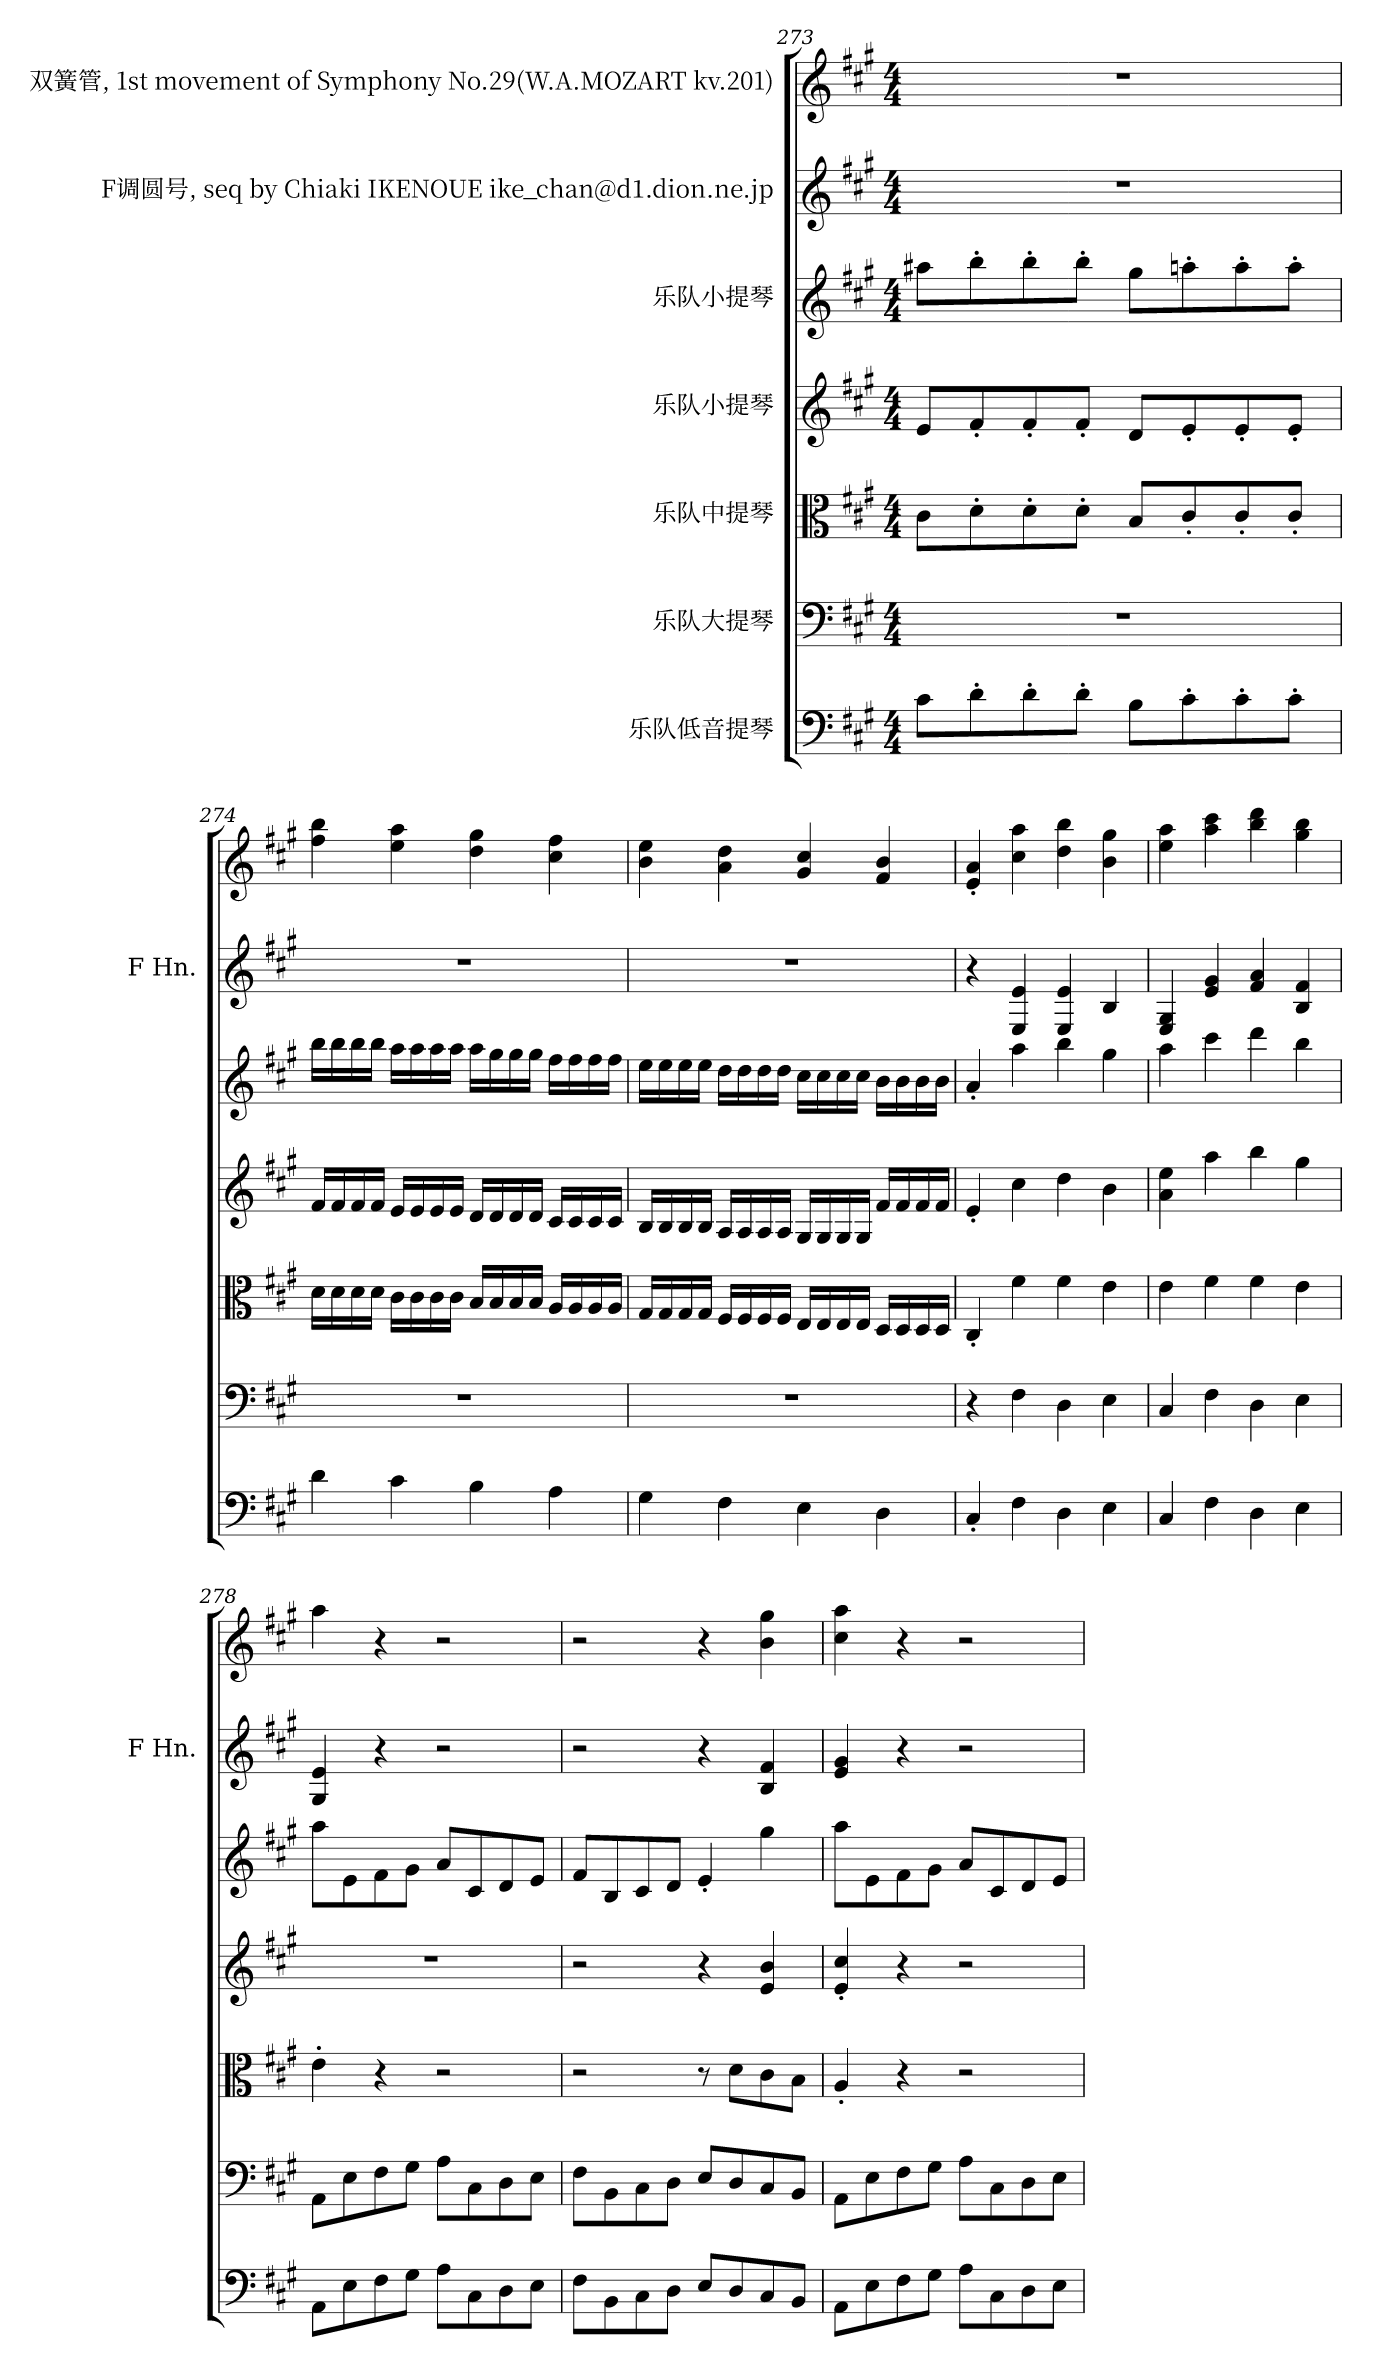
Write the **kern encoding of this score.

**kern	**kern	**kern	**kern	**kern	**kern	**kern
*part7	*part6	*part5	*part4	*part3	*part2	*part1
*staff7	*staff6	*staff5	*staff4	*staff3	*staff2	*staff1
*I"乐队低音提琴	*I"乐队大提琴	*I"乐队中提琴	*I"乐队小提琴	*I"乐队小提琴	*I"F调圆号, seq by Chiaki IKENOUE ike_chan@d1.dion.ne.jp	*I"双簧管, 1st movement of Symphony No.29(W.A.MOZART kv.201)
*	*	*	*	*	*I'F Hn.	*
*clefF4	*clefF4	*clefC3	*clefG2	*clefG2	*clefG2	*clefG2
*ITrd7c12	*	*	*	*	*ITrd4c7	*
*k[f#c#g#]	*k[f#c#g#]	*k[f#c#g#]	*k[f#c#g#]	*k[f#c#g#]	*k[f#c#]	*k[f#c#g#]
*M4/4	*M4/4	*M4/4	*M4/4	*M4/4	*M4/4	*M4/4
=273	=273	=273	=273	=273	=273	=273
8C#\L	1r	8c#\L	8e/L	8aa#X\L	1r	1r
8D'\	.	8d'\	8f#'/	8bb'\	.	.
8D'\	.	8d'\	8f#'/	8bb'\	.	.
8D'\J	.	8d'\J	8f#'/J	8bb'\J	.	.
8BB\L	.	8B/L	8d/L	8gg#\L	.	.
8C#'\	.	8c#'/	8e'/	8aan'\	.	.
8C#'\	.	8c#'/	8e'/	8aa'\	.	.
8C#'\J	.	8c#'/J	8e'/J	8aa'\J	.	.
!!LO:PB:g=z
=274	=274	=274	=274	=274	=274	=274
4D\	1r	16d\LL	16f#/LL	16bb\LL	1r	4ff#\ 4bb\
.	.	16d\	16f#/	16bb\	.	.
.	.	16d\	16f#/	16bb\	.	.
.	.	16d\JJ	16f#/JJ	16bb\JJ	.	.
4C#\	.	16c#\LL	16e/LL	16aa\LL	.	4ee\ 4aa\
.	.	16c#\	16e/	16aa\	.	.
.	.	16c#\	16e/	16aa\	.	.
.	.	16c#\JJ	16e/JJ	16aa\JJ	.	.
4BB\	.	16B/LL	16d/LL	16aa\LL	.	4dd\ 4gg#\
.	.	16B/	16d/	16gg#\	.	.
.	.	16B/	16d/	16gg#\	.	.
.	.	16B/JJ	16d/JJ	16gg#\JJ	.	.
4AA\	.	16A/LL	16c#/LL	16ff#\LL	.	4cc#\ 4ff#\
.	.	16A/	16c#/	16ff#\	.	.
.	.	16A/	16c#/	16ff#\	.	.
.	.	16A/JJ	16c#/JJ	16ff#\JJ	.	.
=275	=275	=275	=275	=275	=275	=275
*	*	*	*	*	*	*MM160
4GG#\	1r	16G#/LL	16B/LL	16ee\LL	1r	4b\ 4ee\
.	.	16G#/	16B/	16ee\	.	.
.	.	16G#/	16B/	16ee\	.	.
.	.	16G#/JJ	16B/JJ	16ee\JJ	.	.
4FF#\	.	16F#/LL	16A/LL	16dd\LL	.	4a\ 4dd\
.	.	16F#/	16A/	16dd\	.	.
.	.	16F#/	16A/	16dd\	.	.
.	.	16F#/JJ	16A/JJ	16dd\JJ	.	.
4EE\	.	16E/LL	16G#/LL	16cc#\LL	.	4g#/ 4cc#/
.	.	16E/	16G#/	16cc#\	.	.
.	.	16E/	16G#/	16cc#\	.	.
.	.	16E/JJ	16G#/JJ	16cc#\JJ	.	.
4DD\	.	16D/LL	16f#/LL	16b\LL	.	4f#/ 4b/
.	.	16D/	16f#/	16b\	.	.
.	.	16D/	16f#/	16b\	.	.
.	.	16D/JJ	16f#/JJ	16b\JJ	.	.
!!LO:PB:g=z
=276	=276	=276	=276	=276	=276	=276
4CC#'/	4r	4C#'/	4e'/	4a'/	4r	4e/' 4a/'
4FF#\	4F#\	4f#\	4cc#\	4aa\	4AA/ 4A/	4cc#\ 4aa\
4DD\	4D\	4f#\	4dd\	4bb\	4AA/ 4A/	4dd\ 4bb\
4EE\	4E\	4e\	4b\	4gg#\	4E/	4b\ 4gg#\
=277	=277	=277	=277	=277	=277	=277
4CC#/	4C#/	4e\	4a\ 4ee\	4aa\	4AA/ 4C#/	4ee\ 4aa\
4FF#\	4F#\	4f#\	4aa\	4ccc#\	4A/ 4c#/	4aa\ 4ccc#\
4DD\	4D\	4f#\	4bb\	4ddd\	4B/ 4d/	4bb\ 4ddd\
4EE\	4E\	4e\	4gg#\	4bb\	4E/ 4B/	4gg#\ 4bb\
=278	=278	=278	=278	=278	=278	=278
8AAA\L	8AA\L	4e'\	1r	8aa\L	4C#/ 4A/	4aa\
8EE\	8E\	.	.	8e\	.	.
8FF#\	8F#\	4r	.	8f#\	4r	4r
8GG#\J	8G#\J	.	.	8g#\J	.	.
8AA\L	8A\L	2r	.	8a/L	2r	2r
8CC#\	8C#\	.	.	8c#/	.	.
8DD\	8D\	.	.	8d/	.	.
8EE\J	8E\J	.	.	8e/J	.	.
=279	=279	=279	=279	=279	=279	=279
8FF#\L	8F#\L	2r	2r	8f#/L	2r	2r
8BBB\	8BB\	.	.	8B/	.	.
8CC#\	8C#\	.	.	8c#/	.	.
8DD\J	8D\J	.	.	8d/J	.	.
8EE/L	8E/L	8r	4r	4e'/	4r	4r
8DD/	8D/	8d\L	.	.	.	.
8CC#/	8C#/	8c#\	4e/ 4b/	4gg#\	4E/ 4B/	4b\ 4gg#\
8BBB/J	8BB/J	8B\J	.	.	.	.
=280	=280	=280	=280	=280	=280	=280
8AAA\L	8AA\L	4A'/	4e/' 4cc#/'	8aa\L	4A/ 4c#/	4cc#\ 4aa\
8EE\	8E\	.	.	8e\	.	.
8FF#\	8F#\	4r	4r	8f#\	4r	4r
8GG#\J	8G#\J	.	.	8g#\J	.	.
8AA\L	8A\L	2r	2r	8a/L	2r	2r
8CC#\	8C#\	.	.	8c#/	.	.
8DD\	8D\	.	.	8d/	.	.
8EE\J	8E\J	.	.	8e/J	.	.
=	=	=	=	=	=	=
*-	*-	*-	*-	*-	*-	*-
